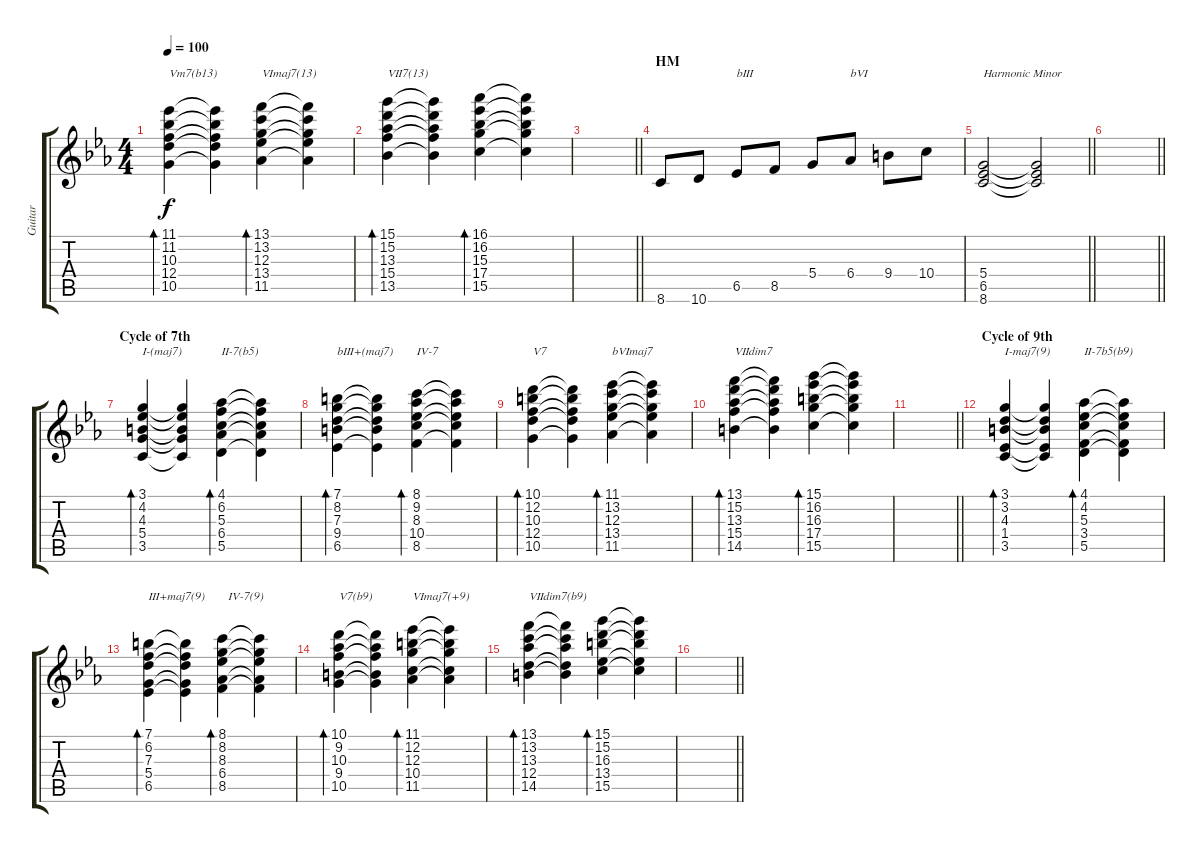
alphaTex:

\track ("Guitar" "Guitar") {instrument acousticguitarsteel}
\staff {score tabs}
\tuning (E4 B3 G3 D3 A2 E2) {hide}
\ts (4 4)
\tempo 100
\clef g2
\ks eb
(11.1 11.2 10.3 12.4 10.5).4{bd 480 txt "Vm7(b13)" dy f} (11.1{t} 11.2{t} 10.3{t} 12.4{t} 10.5{t}).4 (13.1 13.2 12.3 13.4 11.5).4{bd 480 txt "VImaj7(13)"} (13.1{t} 13.2{t} 12.3{t} 13.4{t} 11.5{t}).4 |
(15.1 15.2 13.3 15.4 13.5).4{bd 480 txt "VII7(13)"} (15.1{t} 15.2{t} 13.3{t} 15.4{t} 13.5{t}).4 (16.1 16.2 15.3 17.4 15.5).4{bd 480} (16.1{t} 16.2{t} 15.3{t} 17.4{t} 15.5{t}).4 |
\barLineRight lightlight
|
\section ("" "HM")
8.6.8 10.6.8 6.5.8{txt "bIII"} 8.5.8 5.4.8 6.4.8{txt "bVI"} 9.4.8 10.4.8 |
\barLineRight lightlight
(5.4 6.5 8.6).2{txt "Harmonic Minor"} (5.4{t} 6.5{t} 8.6{t}).2 |
\barLineRight lightlight
|
\section ("" "Cycle of 7th")
(3.1 4.2 4.3 5.4 3.5).4{bd 480 txt "I-(maj7)"} (3.1{t} 4.2{t} 4.3{t} 5.4{t} 3.5{t}).4 (4.1 6.2 5.3 6.4 5.5).4{bd 480 txt "II-7(b5)"} (4.1{t} 6.2{t} 5.3{t} 6.4{t} 5.5{t}).4 |
(7.1 8.2 7.3 9.4 6.5).4{bd 480 txt "bIII+(maj7)"} (7.1{t} 8.2{t} 7.3{t} 9.4{t} 6.5{t}).4 (8.1 9.2 8.3 10.4 8.5).4{bd 480 txt "IV-7"} (8.1{t} 9.2{t} 8.3{t} 10.4{t} 8.5{t}).4 |
(10.1 12.2 10.3 12.4 10.5).4{bd 480 txt "V7"} (10.1{t} 12.2{t} 10.3{t} 12.4{t} 10.5{t}).4 (11.1 13.2 12.3 13.4 11.5).4{bd 480 txt "bVImaj7"} (11.1{t} 13.2{t} 12.3{t} 13.4{t} 11.5{t}).4 |
(13.1 15.2 13.3 15.4 14.5).4{bd 480 txt "VIIdim7"} (13.1{t} 15.2{t} 13.3{t} 15.4{t} 14.5{t}).4 (15.1 16.2 16.3 17.4 15.5).4{bd 480} (15.1{t} 16.2{t} 16.3{t} 17.4{t} 15.5{t}).4 |
\barLineRight lightlight
|
\section ("" "Cycle of 9th")
(3.1 3.2 4.3 1.4 3.5).4{bd 480 txt "I-maj7(9)"} (3.1{t} 3.2{t} 4.3{t} 1.4{t} 3.5{t}).4 (4.1 4.2 5.3 3.4 5.5).4{bd 480 txt "II-7b5(b9)"} (4.1{t} 4.2{t} 5.3{t} 3.4{t} 5.5{t}).4 |
(7.1 6.2 7.3 5.4 6.5).4{bd 480 txt "III+maj7(9)"} (7.1{t} 6.2{t} 7.3{t} 5.4{t} 6.5{t}).4 (8.1 8.2 8.3 6.4 8.5).4{bd 480 txt "  IV-7(9)"} (8.1{t} 8.2{t} 8.3{t} 6.4{t} 8.5{t}).4 |
(10.1 9.2 10.3 9.4 10.5).4{bd 480 txt "V7(b9)"} (10.1{t} 9.2{t} 10.3{t} 9.4{t} 10.5{t}).4 (11.1 12.2 12.3 10.4 11.5).4{bd 480 txt "VImaj7(+9)"} (11.1{t} 12.2{t} 12.3{t} 10.4{t} 11.5{t}).4 |
(13.1 13.2 13.3 12.4 14.5).4{bd 480 txt "VIIdim7(b9)"} (13.1{t} 13.2{t} 13.3{t} 12.4{t} 14.5{t}).4 (15.1 15.2 16.3 13.4 15.5).4{bd 480} (15.1{t} 15.2{t} 16.3{t} 13.4{t} 15.5{t}).4 |
\barLineRight lightlight
